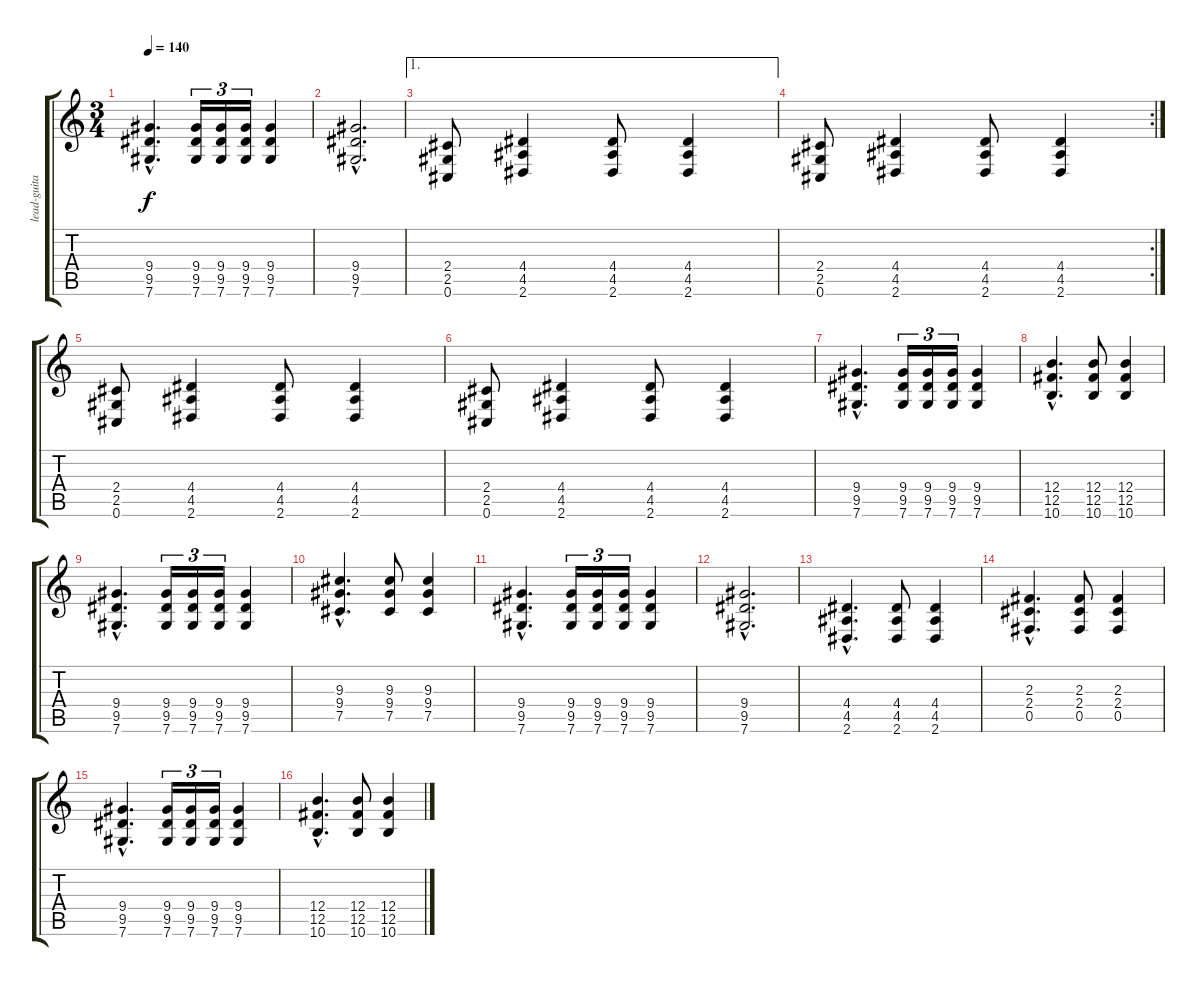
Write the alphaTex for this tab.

\track ("lead-guitar" "lead-guita") {instrument distortionguitar}
\staff {score tabs}
\tuning (Db4 Ab3 E3 B2 Gb2 Db2) {hide}
\ts (3 4)
\tempo 140
\clef g2
\ks c
(9.4{hac} 9.5{hac} 7.6{hac}).4{d dy f} (9.4 9.5 7.6).16{tu (3 2)} (9.4 9.5 7.6).16{tu (3 2)} (9.4 9.5 7.6).16{tu (3 2)} (9.4 9.5 7.6).4 |
(9.4{hac} 9.5{hac} 7.6{hac}).2{d} |
\ae 1
(2.4 2.5 0.6).8 (4.4 4.5 2.6).4 (4.4 4.5 2.6).8 (4.4 4.5 2.6).4 |
\rc 2
(2.4 2.5 0.6).8 (4.4 4.5 2.6).4 (4.4 4.5 2.6).8 (4.4 4.5 2.6).4 |
(2.4 2.5 0.6).8 (4.4 4.5 2.6).4 (4.4 4.5 2.6).8 (4.4 4.5 2.6).4 |
(2.4 2.5 0.6).8 (4.4 4.5 2.6).4 (4.4 4.5 2.6).8 (4.4 4.5 2.6).4 |
(9.4{hac} 9.5{hac} 7.6{hac}).4{d balance 16} (9.4 9.5 7.6).16{tu (3 2)} (9.4 9.5 7.6).16{tu (3 2)} (9.4 9.5 7.6).16{tu (3 2)} (9.4 9.5 7.6).4 |
(12.4{hac} 12.5{hac} 10.6{hac}).4{d} (12.4 12.5 10.6).8 (12.4 12.5 10.6).4 |
(9.4{hac} 9.5{hac} 7.6{hac}).4{d} (9.4 9.5 7.6).16{tu (3 2)} (9.4 9.5 7.6).16{tu (3 2)} (9.4 9.5 7.6).16{tu (3 2)} (9.4 9.5 7.6).4 |
(9.3{hac} 9.4{hac} 7.5{hac}).4{d} (9.3 9.4 7.5).8 (9.3 9.4 7.5).4 |
(9.4{hac} 9.5{hac} 7.6{hac}).4{d} (9.4 9.5 7.6).16{tu (3 2)} (9.4 9.5 7.6).16{tu (3 2)} (9.4 9.5 7.6).16{tu (3 2)} (9.4 9.5 7.6).4 |
(9.4{hac} 9.5{hac} 7.6{hac}).2{d} |
(4.4{hac} 4.5{hac} 2.6{hac}).4{d} (4.4 4.5 2.6).8 (4.4 4.5 2.6).4 |
(2.3{hac} 2.4{hac} 0.5{hac}).4{d} (2.3 2.4 0.5).8 (2.3 2.4 0.5).4 |
(9.4{hac} 9.5{hac} 7.6{hac}).4{d balance 16} (9.4 9.5 7.6).16{tu (3 2)} (9.4 9.5 7.6).16{tu (3 2)} (9.4 9.5 7.6).16{tu (3 2)} (9.4 9.5 7.6).4 |
(12.4{hac} 12.5{hac} 10.6{hac}).4{d} (12.4 12.5 10.6).8 (12.4 12.5 10.6).4
